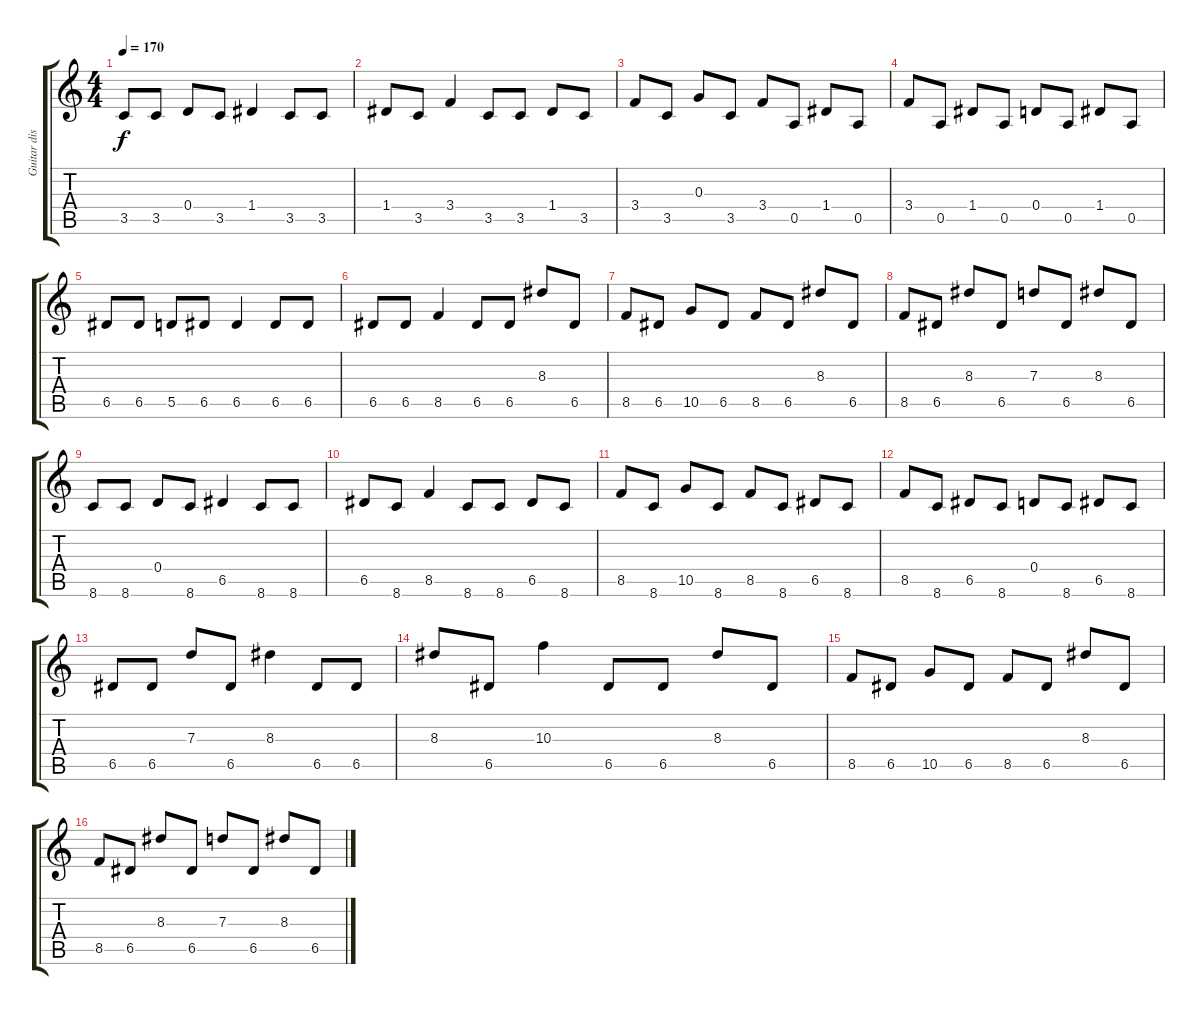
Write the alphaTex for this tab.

\track ("Guitar dist 1" "Guitar dis") {instrument distortionguitar}
\staff {score tabs}
\tuning (E4 B3 G3 D3 A2 E2) {hide}
\ts (4 4)
\tempo 170
\clef g2
\ks c
3.5.8{dy f} 3.5.8 0.4.8 3.5.8 1.4.4 3.5.8 3.5.8 |
1.4.8 3.5.8 3.4.4 3.5.8 3.5.8 1.4.8 3.5.8 |
3.4.8 3.5.8 0.3.8 3.5.8 3.4.8 0.5.8 1.4.8 0.5.8 |
3.4.8 0.5.8 1.4.8 0.5.8 0.4.8 0.5.8 1.4.8 0.5.8 |
6.5.8 6.5.8 5.5.8 6.5.8 6.5.4 6.5.8 6.5.8 |
6.5.8 6.5.8 8.5.4 6.5.8 6.5.8 8.3.8 6.5.8 |
8.5.8 6.5.8 10.5.8 6.5.8 8.5.8 6.5.8 8.3.8 6.5.8 |
8.5.8 6.5.8 8.3.8 6.5.8 7.3.8 6.5.8 8.3.8 6.5.8 |
8.6.8 8.6.8 0.4.8 8.6.8 6.5.4 8.6.8 8.6.8 |
6.5.8 8.6.8 8.5.4 8.6.8 8.6.8 6.5.8 8.6.8 |
8.5.8 8.6.8 10.5.8 8.6.8 8.5.8 8.6.8 6.5.8 8.6.8 |
8.5.8 8.6.8 6.5.8 8.6.8 0.4.8 8.6.8 6.5.8 8.6.8 |
6.5.8 6.5.8 7.3.8 6.5.8 8.3.4 6.5.8 6.5.8 |
8.3.8 6.5.8 10.3.4 6.5.8 6.5.8 8.3.8 6.5.8 |
8.5.8 6.5.8 10.5.8 6.5.8 8.5.8 6.5.8 8.3.8 6.5.8 |
8.5.8 6.5.8 8.3.8 6.5.8 7.3.8 6.5.8 8.3.8 6.5.8
